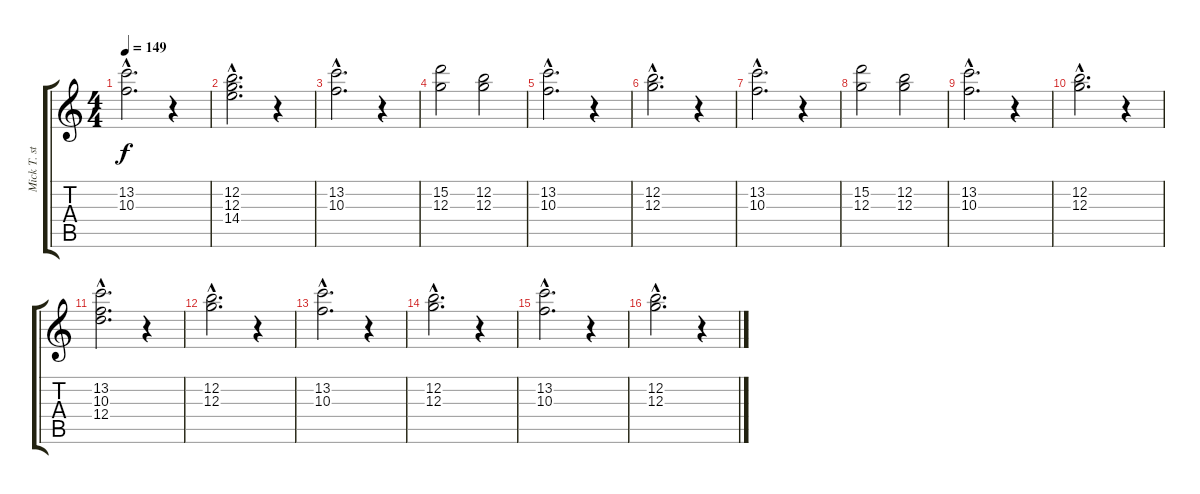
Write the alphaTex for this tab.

\track ("Mick T. standard" "Mick T. st") {instrument electricguitarjazz}
\staff {score tabs}
\tuning (E4 B3 G3 D3 A2 E2) {hide}
\ts (4 4)
\tempo 149
\clef g2
\ks c
(13.2{hac} 10.3{hac}).2{d dy f} r.4 |
(12.2{hac} 12.3{hac} 14.4{hac}).2{d} r.4 |
(13.2{hac} 10.3{hac}).2{d} r.4 |
(15.2 12.3).2 (12.2 12.3).2 |
(13.2{hac} 10.3{hac}).2{d} r.4 |
(12.2{hac} 12.3{hac}).2{d} r.4 |
(13.2{hac} 10.3{hac}).2{d} r.4 |
(15.2 12.3).2 (12.2 12.3).2 |
(13.2{hac} 10.3{hac}).2{d} r.4 |
(12.2{hac} 12.3{hac}).2{d} r.4 |
(13.2{hac} 10.3{hac} 12.4{hac}).2{d} r.4 |
(12.2{hac} 12.3{hac}).2{d} r.4 |
(13.2{hac} 10.3{hac}).2{d} r.4 |
(12.2{hac} 12.3{hac}).2{d} r.4 |
(13.2{hac} 10.3{hac}).2{d} r.4 |
(12.2{hac} 12.3{hac}).2{d} r.4
